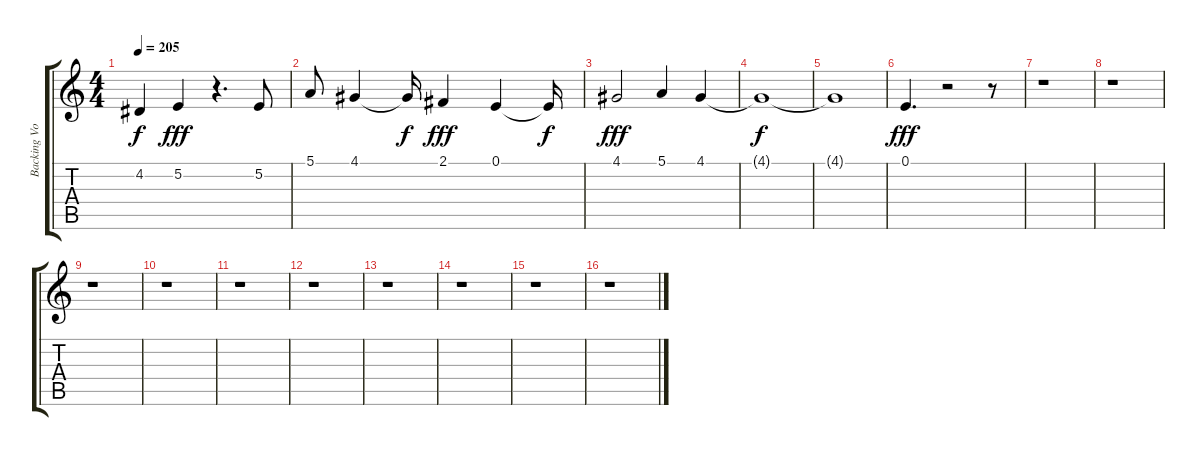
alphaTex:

\track ("Backing Vocals" "Backing Vo") {instrument oboe}
\staff {score tabs}
\tuning (E4 B3 G3 D3 A2 E2) {hide}
\ts (4 4)
\tempo 205
\clef g2
\ks c
4.2{t}.4{dy f} 5.2.4{dy fff} r.4{d} 5.2.8 |
5.1.8 4.1.4 4.1{t}.16{dy f} 2.1.4{dy fff} 0.1.4 0.1{t}.16{dy f} |
4.1.2{dy fff} 5.1.4 4.1.4 |
4.1{t}.1{dy f} |
4.1{t}.1 |
0.1.4{d dy fff} r.2 r.8 |
r.1 |
r.1 |
r.1 |
r.1 |
r.1 |
r.1 |
r.1 |
r.1 |
r.1 |
r.1
